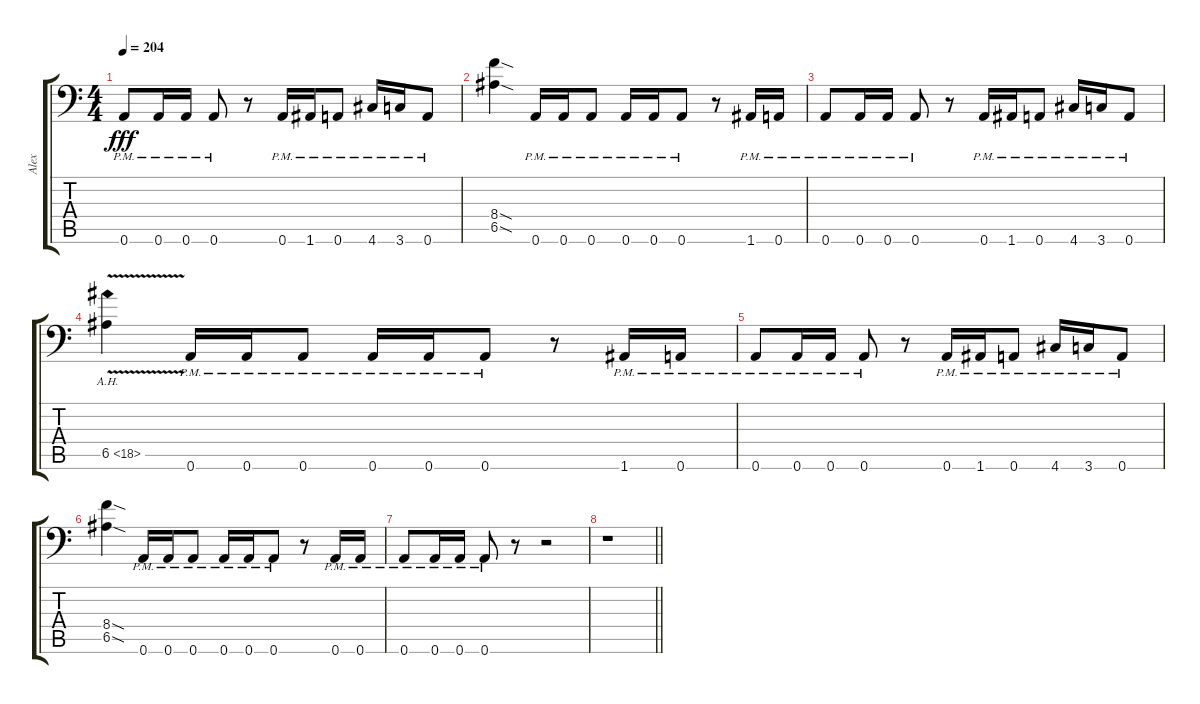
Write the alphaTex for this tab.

\track ("Alex" "Alex") {instrument distortionguitar}
\staff {score tabs}
\tuning (B3 Gb3 D3 A2 E2 A1) {hide}
\ts (4 4)
\tempo 204
\clef f4
\ks c
0.6{pm}.8{dy fff} 0.6{pm}.16 0.6{pm}.16 0.6{pm}.8 r.8 0.6{pm}.16 1.6{pm}.16 0.6{pm}.8 4.6{pm}.16 3.6{pm}.16 0.6{pm}.8 |
(8.4{sod} 6.5{sod}).4 0.6{pm}.16 0.6{pm}.16 0.6{pm}.8 0.6{pm}.16 0.6{pm}.16 0.6{pm}.8 r.8 1.6{pm}.16 0.6{pm}.16 |
0.6{pm}.8 0.6{pm}.16 0.6{pm}.16 0.6{pm}.8 r.8 0.6{pm}.16 1.6{pm}.16 0.6{pm}.8 4.6{pm}.16 3.6{pm}.16 0.6{pm}.8 |
6.5{ah 12 v}.4 0.6{pm}.16 0.6{pm}.16 0.6{pm}.8 0.6{pm}.16 0.6{pm}.16 0.6{pm}.8 r.8 1.6{pm}.16 0.6{pm}.16 |
0.6{pm}.8 0.6{pm}.16 0.6{pm}.16 0.6{pm}.8 r.8 0.6{pm}.16 1.6{pm}.16 0.6{pm}.8 4.6{pm}.16 3.6{pm}.16 0.6{pm}.8 |
(8.4{sod} 6.5{sod}).4 0.6{pm}.16 0.6{pm}.16 0.6{pm}.8 0.6{pm}.16 0.6{pm}.16 0.6{pm}.8 r.8 0.6{pm}.16 0.6{pm}.16 |
0.6{pm}.8 0.6{pm}.16 0.6{pm}.16 0.6{pm}.8 r.8 r.2 |
\barLineRight lightlight
r.1
